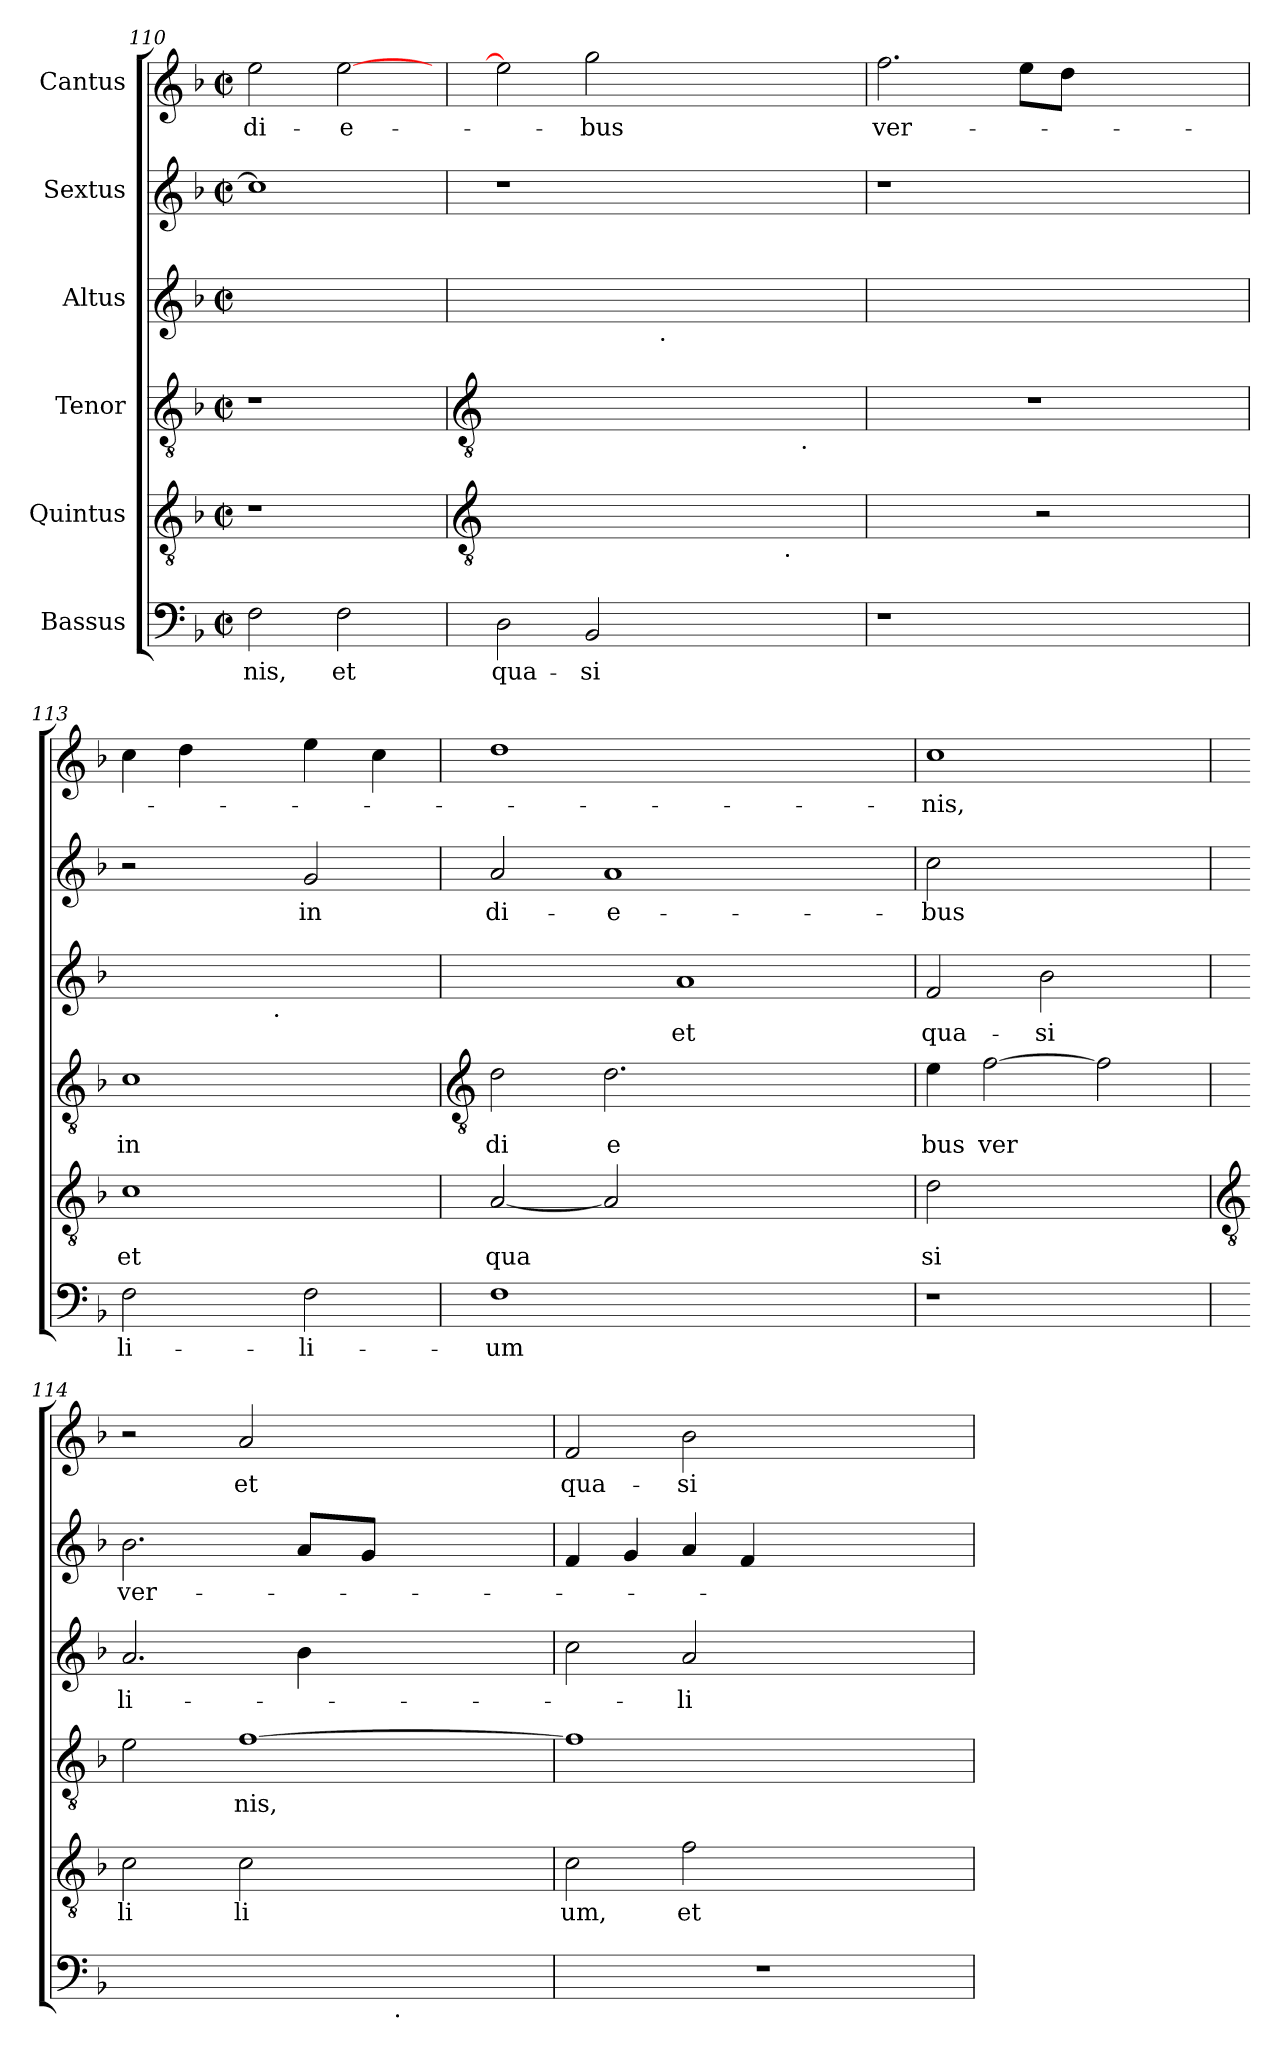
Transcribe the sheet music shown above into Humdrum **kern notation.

**kern	**text	**kern	**text	**kern	**text	**kern	**text	**kern	**text	**kern	**text
*part6	*part6	*part5	*part5	*part4	*part4	*part3	*part3	*part2	*part2	*part1	*part1
*staff6	*staff6	*staff5	*staff5	*staff4	*staff4	*staff3	*staff3	*staff2	*staff2	*staff1	*staff1
*I"Bassus	*	*I"Quintus	*	*I"Tenor	*	*I"Altus	*	*I"Sextus	*	*I"Cantus	*
*clefF4	*	*clefGv2	*	*clefGv2	*	*clefG2	*	*clefG2	*	*clefG2	*
*k[b-]	*	*k[b-]	*	*k[b-]	*	*k[b-]	*	*k[b-]	*	*k[b-]	*
*F:	*	*F:	*	*F:	*	*F:	*	*F:	*	*F:	*
*M2/2	*	*M2/2	*	*M2/2	*	*M2/2	*	*M2/2	*	*M2/2	*
*met(c|)	*	*met(c|)	*	*met(c|)	*	*met(c|)	*	*met(c|)	*	*met(c|)	*
=110A	=110A	=110A	=110A	=110A	=110A	=110A	=110A	=110A	=110A	=110A	=110A
!	!LO:LY:b	!	!	!	!	!	!	!	!	!	!LO:LY:b
2F\	-nis,	1r	.	1r	.	4ryy	.	1cc]	.	2ee\	di-
.	.	.	.	.	.	4ryy	.	.	.	.	.
!	!LO:LY:b	!	!	!	!	!	!	!	!	!	!LO:LY:b
2F\	et	.	.	.	.	4ryy	.	.	.	[2ee\	-e-
.	.	.	.	.	.	32ryy	.	.	.	.	.
.	.	.	.	.	.	4ryy	.	.	.	.	.
32ryy	.	32ryy	.	32ryy	.	.	.	32ryy	.	32ryy	.
!!LO:LB:g=z
=111	=111	=111	=111	=111	=111	=111	=111	=111	=111	=111	=111
*	*	*clefGv2	*	*clefGv2	*	*	*	*	*	*	*
!	!LO:LY:b	!	!	!	!	!	!	!	!	!	!
2D\	qua-	4ryy	.	4ryy	.	4ryy	.	1r	.	2ee\]	.
.	.	4ryy	.	4ryy	.	4ryy	.	.	.	.	.
!	!LO:LY:b	!	!	!	!	!	!	!	!	!	!LO:LY:b
2BB-/	-si	4ryy	.	4ryy	.	32ryy	.	.	.	2gg\	-bus
.	.	.	.	.	.	32ryy	.	.	.	.	.
.	.	.	.	.	.	32ryy	.	.	.	.	.
.	.	.	.	.	.	32ryy	.	.	.	.	.
.	.	.	.	.	.	32ryy	.	.	.	.	.
.	.	.	.	.	.	32ryy	.	.	.	.	.
!	!	!	!	!	!	!LO:TX:b:t=.	!	!	!	!	!
.	.	.	.	.	.	32ryy	.	.	.	.	.
.	.	.	.	.	.	4ryy	.	.	.	.	.
.	.	32ryy	.	64ryy	.	.	.	.	.	.	.
.	.	.	.	64ryy	.	.	.	.	.	.	.
.	.	32ryy	.	64ryy	.	.	.	.	.	.	.
.	.	.	.	64ryy	.	.	.	.	.	.	.
.	.	32ryy	.	64ryy	.	.	.	.	.	.	.
.	.	.	.	64ryy	.	.	.	.	.	.	.
.	.	32ryy	.	64ryy	.	.	.	.	.	.	.
.	.	.	.	64ryy	.	.	.	.	.	.	.
.	.	32ryy	.	64ryy	.	.	.	.	.	.	.
.	.	.	.	64ryy	.	.	.	.	.	.	.
.	.	32ryy	.	64ryy	.	.	.	.	.	.	.
.	.	.	.	64ryy	.	.	.	.	.	.	.
!	!	!LO:TX:b:t=.	!	!	!	!	!	!	!	!	!
.	.	32ryy	.	64ryy	.	.	.	.	.	.	.
.	.	.	.	64ryy	.	.	.	.	.	.	.
!	!	!	!	!LO:TX:b:t=.	!	!	!	!	!	!	!
.	.	4ryy	.	64ryy	.	4ryy	.	.	.	.	.
.	.	.	.	4ryy	.	.	.	.	.	.	.
8...ryy	.	.	.	.	.	.	.	8...ryy	.	8...ryy	.
.	.	64ryy	.	.	.	64ryy	.	.	.	.	.
!!LO:LB:g=z
=112	=112	=112	=112	=112	=112	=112	=112	=112	=112	=112	=112
!	!	!	!	!	!	!	!	!	!	!	!LO:LY:b
1r	.	4ryy	.	4ryy	.	4ryy	.	1r	.	2.ff\	ver-
.	.	4ryy	.	4ryy	.	4ryy	.	.	.	.	.
.	.	4ryy	.	4ryy	.	32ryy	.	.	.	.	.
.	.	.	.	.	.	4ryy	.	.	.	.	.
.	.	32ryy	.	64ryy	.	.	.	.	.	8ee\L	.
.	.	.	.	1r	.	.	.	.	.	.	.
.	.	2r	.	.	.	4ryy	.	.	.	.	.
.	.	.	.	.	.	.	.	.	.	8dd\J	.
2ryy	.	.	.	.	.	.	.	2ryy	.	2ryy	.
.	.	.	.	.	.	2ryy	.	.	.	.	.
.	.	64%31ryy	.	.	.	.	.	.	.	.	.
4ryy	.	.	.	.	.	.	.	4ryy	.	4ryy	.
.	.	.	.	.	.	8...ryy	.	.	.	.	.
64ryy	.	.	.	.	.	.	.	64ryy	.	64ryy	.
!!LO:LB:g=z
=113	=113	=113	=113	=113	=113	=113	=113	=113	=113	=113	=113
!	!LO:LY:b	!	!LO:LY:b	!	!LO:LY:b	!	!	!	!	!	!
2F\	li-	1c	et	1c	in	4ryy	.	2r	.	4cc\	.
.	.	.	.	.	.	32ryy	.	.	.	4dd\	.
.	.	.	.	.	.	32ryy	.	.	.	.	.
.	.	.	.	.	.	32ryy	.	.	.	.	.
.	.	.	.	.	.	32ryy	.	.	.	.	.
.	.	.	.	.	.	32ryy	.	.	.	.	.
.	.	.	.	.	.	32ryy	.	.	.	.	.
!	!	!	!	!	!	!LO:TX:b:t=.	!	!	!	!	!
.	.	.	.	.	.	32ryy	.	.	.	.	.
.	.	.	.	.	.	4ryy	.	.	.	.	.
!	!LO:LY:b	!	!	!	!	!	!	!	!LO:LY:b	!	!
2F\	-li-	.	.	.	.	.	.	2g/	in	4ee\	.
.	.	.	.	.	.	4ryy	.	.	.	.	.
.	.	.	.	.	.	.	.	.	.	4cc\	.
.	.	.	.	.	.	32ryy	.	.	.	.	.
!!LO:LB:g=z
=113A	=113A	=113A	=113A	=113A	=113A	=113A	=113A	=113A	=113A	=113A	=113A
*	*	*	*	*clefGv2	*	*	*	*	*	*	*
!	!LO:LY:b	!	!LO:LY:b	!	!LO:LY:b	!	!	!	!LO:LY:b	!	!
1F	-um	[2A/	qua	2d\	di	4ryy	.	2a/	di-	1dd	.
.	.	.	.	.	.	4ryy	.	.	.	.	.
!	!	!	!	!	!LO:LY:b	!	!	!	!LO:LY:b	!	!
.	.	2A/]	.	2.d\	e	4ryy	.	1a	-e-	.	.
.	.	.	.	.	.	32ryy	.	.	.	.	.
!	!	!	!	!	!	!	!LO:LY:b	!	!	!	!
.	.	.	.	.	.	1a	et	.	.	.	.
2ryy	.	2ryy	.	.	.	.	.	.	.	2ryy	.
.	.	.	.	2ryy	.	.	.	.	.	.	.
4ryy	.	4ryy	.	.	.	.	.	4ryy	.	4ryy	.
32ryy	.	32ryy	.	32ryy	.	.	.	32ryy	.	32ryy	.
=114A	=114A	=114A	=114A	=114A	=114A	=114A	=114A	=114A	=114A	=114A	=114A
!	!	!	!LO:LY:b	!	!LO:LY:b	!	!LO:LY:b	!	!LO:LY:b	!	!LO:LY:b
1r	.	2d\	si	4e\	bus	2f/	qua-	2cc\	-bus	1cc	-nis,
!	!	!	!	!	!LO:LY:b	!	!	!	!	!	!
.	.	.	.	[2f\	ver	.	.	.	.	.	.
!	!	!	!	!	!	!	!LO:LY:b	!	!	!	!
.	.	2.ryy	.	.	.	2b-\	-si	2.ryy	.	.	.
.	.	.	.	2f\]	.	.	.	.	.	.	.
4ryy	.	.	.	.	.	4ryy	.	.	.	4ryy	.
!!LO:LB:g=z
=114B	=114B	=114B	=114B	=114B	=114B	=114B	=114B	=114B	=114B	=114B	=114B
*	*	*clefGv2	*	*	*	*	*	*	*	*	*
!	!	!	!LO:LY:b	!	!	!	!LO:LY:b	!	!LO:LY:b	!	!
4ryy	.	2c\	li	2e\	.	2.a/	li-	2.b-\	ver-	2r	.
4ryy	.	.	.	.	.	.	.	.	.	.	.
!	!	!	!LO:LY:b	!	!LO:LY:b	!	!	!	!	!	!LO:LY:b
4ryy	.	2c\	li	[1f	nis,	.	.	.	.	2a/	et
32ryy	.	.	.	.	.	4b-\	.	8a/L	.	.	.
32ryy	.	.	.	.	.	.	.	.	.	.	.
32ryy	.	.	.	.	.	.	.	.	.	.	.
32ryy	.	.	.	.	.	.	.	.	.	.	.
32ryy	.	.	.	.	.	.	.	8g/J	.	.	.
32ryy	.	.	.	.	.	.	.	.	.	.	.
!LO:TX:b:t=.	!	!	!	!	!	!	!	!	!	!	!
32ryy	.	.	.	.	.	.	.	.	.	.	.
4ryy	.	.	.	.	.	.	.	.	.	.	.
.	.	2ryy	.	.	.	2ryy	.	2ryy	.	2ryy	.
4ryy	.	.	.	.	.	.	.	.	.	.	.
32ryy	.	.	.	.	.	.	.	.	.	.	.
!!LO:LB:g=z
=115	=115	=115	=115	=115	=115	=115	=115	=115	=115	=115	=115
!	!	!	!LO:LY:b	!	!	!	!	!	!	!	!LO:LY:b
4ryy	.	2c\	um,	1f]	.	2cc\	.	4f/	.	2f/	qua-
4ryy	.	.	.	.	.	.	.	4g/	.	.	.
!	!	!	!LO:LY:b	!	!	!	!LO:LY:b	!	!	!	!LO:LY:b
4ryy	.	2f\	et	.	.	2a/	-li-	4a/	.	2b-\	-si
32ryy	.	.	.	.	.	.	.	4f/	.	.	.
1r	.	.	.	.	.	.	.	.	.	.	.
.	.	2ryy	.	2ryy	.	2ryy	.	2ryy	.	2ryy	.
.	.	4ryy	.	4ryy	.	4ryy	.	4ryy	.	4ryy	.
.	.	32ryy	.	32ryy	.	32ryy	.	32ryy	.	32ryy	.
=	=	=	=	=	=	=	=	=	=	=	=
*-	*-	*-	*-	*-	*-	*-	*-	*-	*-	*-	*-
